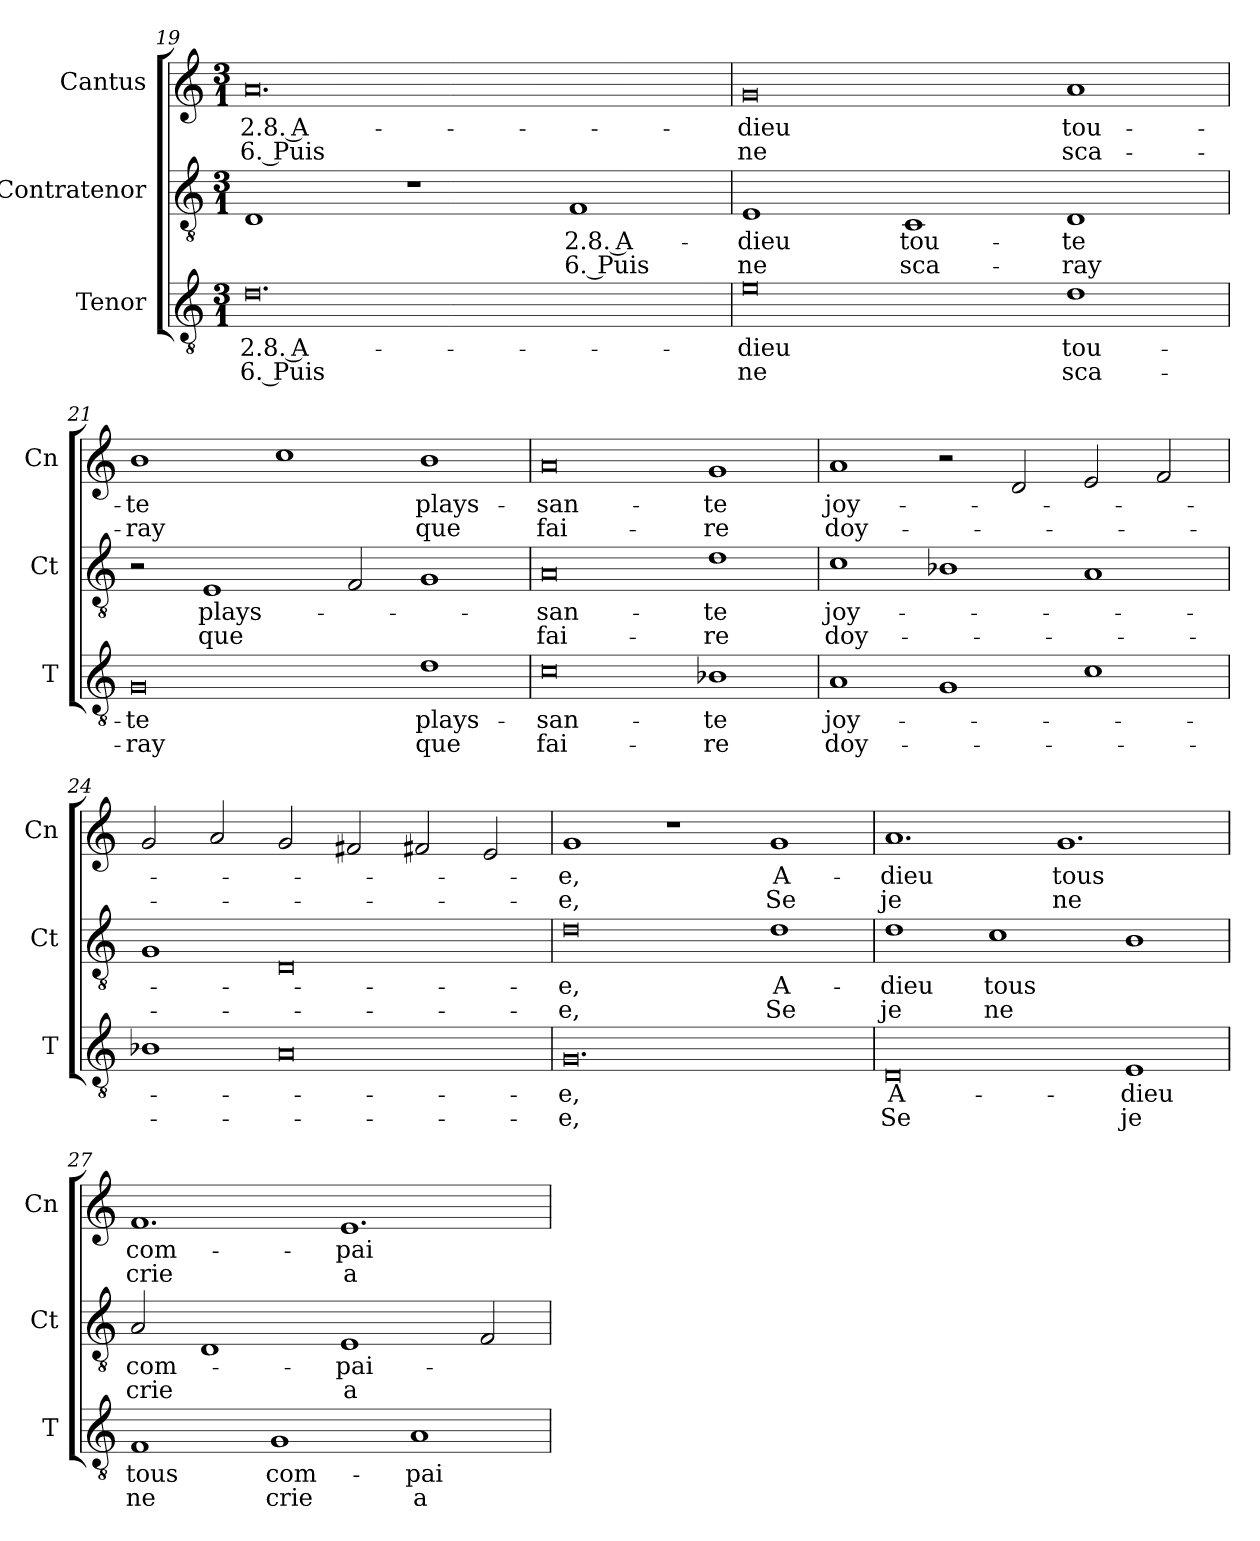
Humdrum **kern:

**kern	**text	**text	**kern	**text	**text	**kern	**text	**text
*part3	*part3	*part3	*part2	*part2	*part2	*part1	*part1	*part1
*staff3	*staff3	*staff3	*staff2	*staff2	*staff2	*staff1	*staff1	*staff1
*I"Tenor	*	*	*I"Contratenor	*	*	*I"Cantus	*	*
*I'T	*	*	*I'Ct	*	*	*I'Cn	*	*
*clefGv2	*	*	*clefGv2	*	*	*clefG2	*	*
*k[]	*	*	*k[]	*	*	*k[]	*	*
*M3/1	*	*	*M3/1	*	*	*M3/1	*	*
=19	=19	=19	=19	=19	=19	=19	=19	=19
0.d	2.8. A-	6. Puis	1D	.	.	0.a	2.8. A-	6. Puis
.	.	.	1r	.	.	.	.	.
.	.	.	1F	2.8. A-	6. Puis	.	.	.
=20	=20	=20	=20	=20	=20	=20	=20	=20
0e	-dieu	ne	1E	-dieu	ne	0g	-dieu	ne
.	.	.	1C	tou-	sca-	.	.	.
1d	tou-	sca-	1D	-te	-ray	1a	tou-	sca-
=21	=21	=21	=21	=21	=21	=21	=21	=21
0G	-te	-ray	2r	.	.	1b	-te	-ray
.	.	.	1E	plays-	que	.	.	.
.	.	.	.	.	.	1cc	.	.
.	.	.	2F/	.	.	.	.	.
1d	plays-	que	1G	.	.	1b	plays-	que
=22	=22	=22	=22	=22	=22	=22	=22	=22
0c	-san-	fai-	0A	-san-	fai-	0a	-san-	fai-
1B-X	-te	-re	1d	-te	-re	1g	-te	-re
=23	=23	=23	=23	=23	=23	=23	=23	=23
1A	joy-	doy-	1c	joy-	doy-	1a	joy-	doy-
1G	.	.	1B-X	.	.	2r	.	.
.	.	.	.	.	.	2d/	.	.
1c	.	.	1A	.	.	2e/	.	.
.	.	.	.	.	.	2f/	.	.
=24	=24	=24	=24	=24	=24	=24	=24	=24
1B-X	.	.	1G	.	.	2g/	.	.
.	.	.	.	.	.	2a/	.	.
0A	.	.	0D	.	.	2g/	.	.
.	.	.	.	.	.	2f#X/	.	.
.	.	.	.	.	.	2f#X/	.	.
.	.	.	.	.	.	2e/	.	.
=25	=25	=25	=25	=25	=25	=25	=25	=25
0.G	-e,	-e,	0d	-e,	-e,	1g	-e,	-e,
.	.	.	.	.	.	1r	.	.
.	.	.	1d	A-	Se	1g	A-	Se
=26	=26	=26	=26	=26	=26	=26	=26	=26
0D	A-	Se	1d	-dieu	je	1.a	-dieu	je
.	.	.	1c	tous	ne	.	.	.
.	.	.	.	.	.	1.g	tous	ne
1E	-dieu	je	1B	.	.	.	.	.
=27	=27	=27	=27	=27	=27	=27	=27	=27
1F	tous	ne	2A/	com-	crie	1.f	com-	crie
.	.	.	1D	.	.	.	.	.
1G	com-	crie	.	.	.	.	.	.
.	.	.	1E	-pai-	a	1.e	-pai-	a
1A	-pai-	a	.	.	.	.	.	.
.	.	.	2F/	.	.	.	.	.
=	=	=	=	=	=	=	=	=
*-	*-	*-	*-	*-	*-	*-	*-	*-
